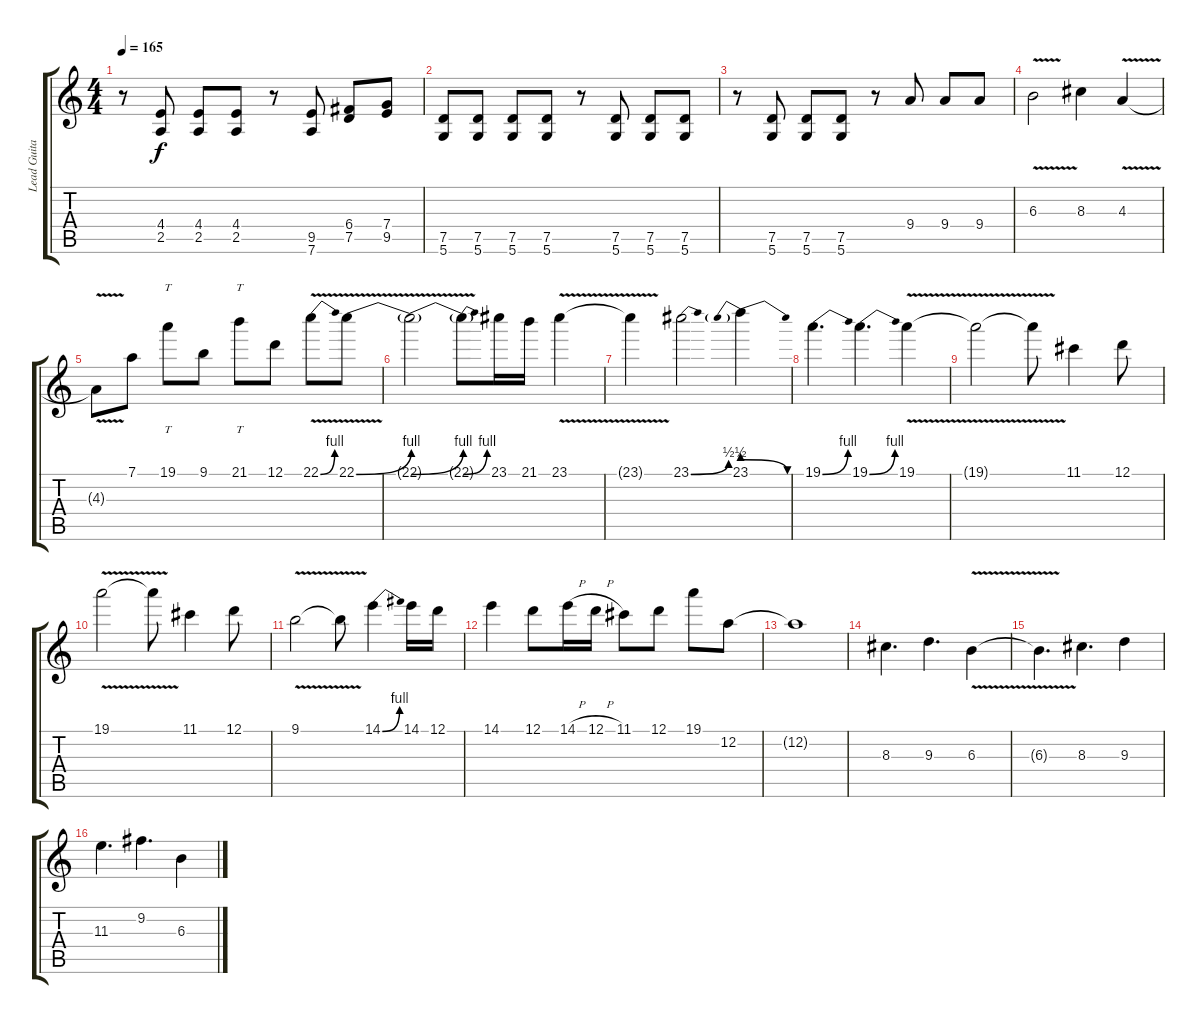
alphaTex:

\track ("Lead Guitar" "Lead Guita") {instrument distortionguitar}
\staff {score tabs}
\tuning (D4 A3 F3 C3 G2 D2) {hide}
\ts (4 4)
\tempo 165
\clef g2
\ks c
r.8{dy f} (4.4 2.5).8 (4.4 2.5).8 (4.4 2.5).8 r.8 (9.5 7.6).8 (6.4 7.5).8 (7.4 9.5).8 |
(7.5 5.6).8 (7.5 5.6).8 (7.5 5.6).8 (7.5 5.6).8 r.8 (7.5 5.6).8 (7.5 5.6).8 (7.5 5.6).8 |
r.8 (7.5 5.6).8 (7.5 5.6).8 (7.5 5.6).8 r.8 9.4.8 9.4.8 9.4.8 |
6.3{v}.2 8.3.4 4.3{v}.4 |
4.3{t}.8 7.1.8 19.1.8{tt} 9.1.8 21.1.8{tt} 12.1.8 22.1{be (bend 0 0 60 4) v}.8 22.1{be (bend 0 0 60 4) v}.8 |
22.1{be (bend 0 0 60 4) v t}.2 22.1{be (bend 0 0 60 4) v t}.8 23.1.16 21.1.16 23.1{v}.4 |
23.1{v t}.4 23.1{be (bend 0 0 60 2)}.2 23.1{be (prebendrelease 0 2 60 0)}.4 |
19.1{be (bend 0 0 60 4)}.4{d} 19.1{be (bend 0 0 60 4)}.4{d} 19.1{v}.4 |
19.1{v t}.2 19.1{v t}.8 11.1.4 12.1.8 |
19.1{v}.2 19.1{v t}.8 11.1.4 12.1.8 |
9.1{v}.2 9.1{v t}.8 14.1{be (bend 0 0 60 4)}.4 14.1.16 12.1.16 |
14.1.4 12.1.8 14.1{h}.16 12.1{h}.16 11.1.8 12.1.8 19.1.8 12.2.8 |
12.2{t}.1 |
8.3.4{d} 9.3.4{d} 6.3{v}.4 |
6.3{v t}.4{d} 8.3.4{d} 9.3.4 |
11.3.4{d} 9.2.4{d} 6.3.4
